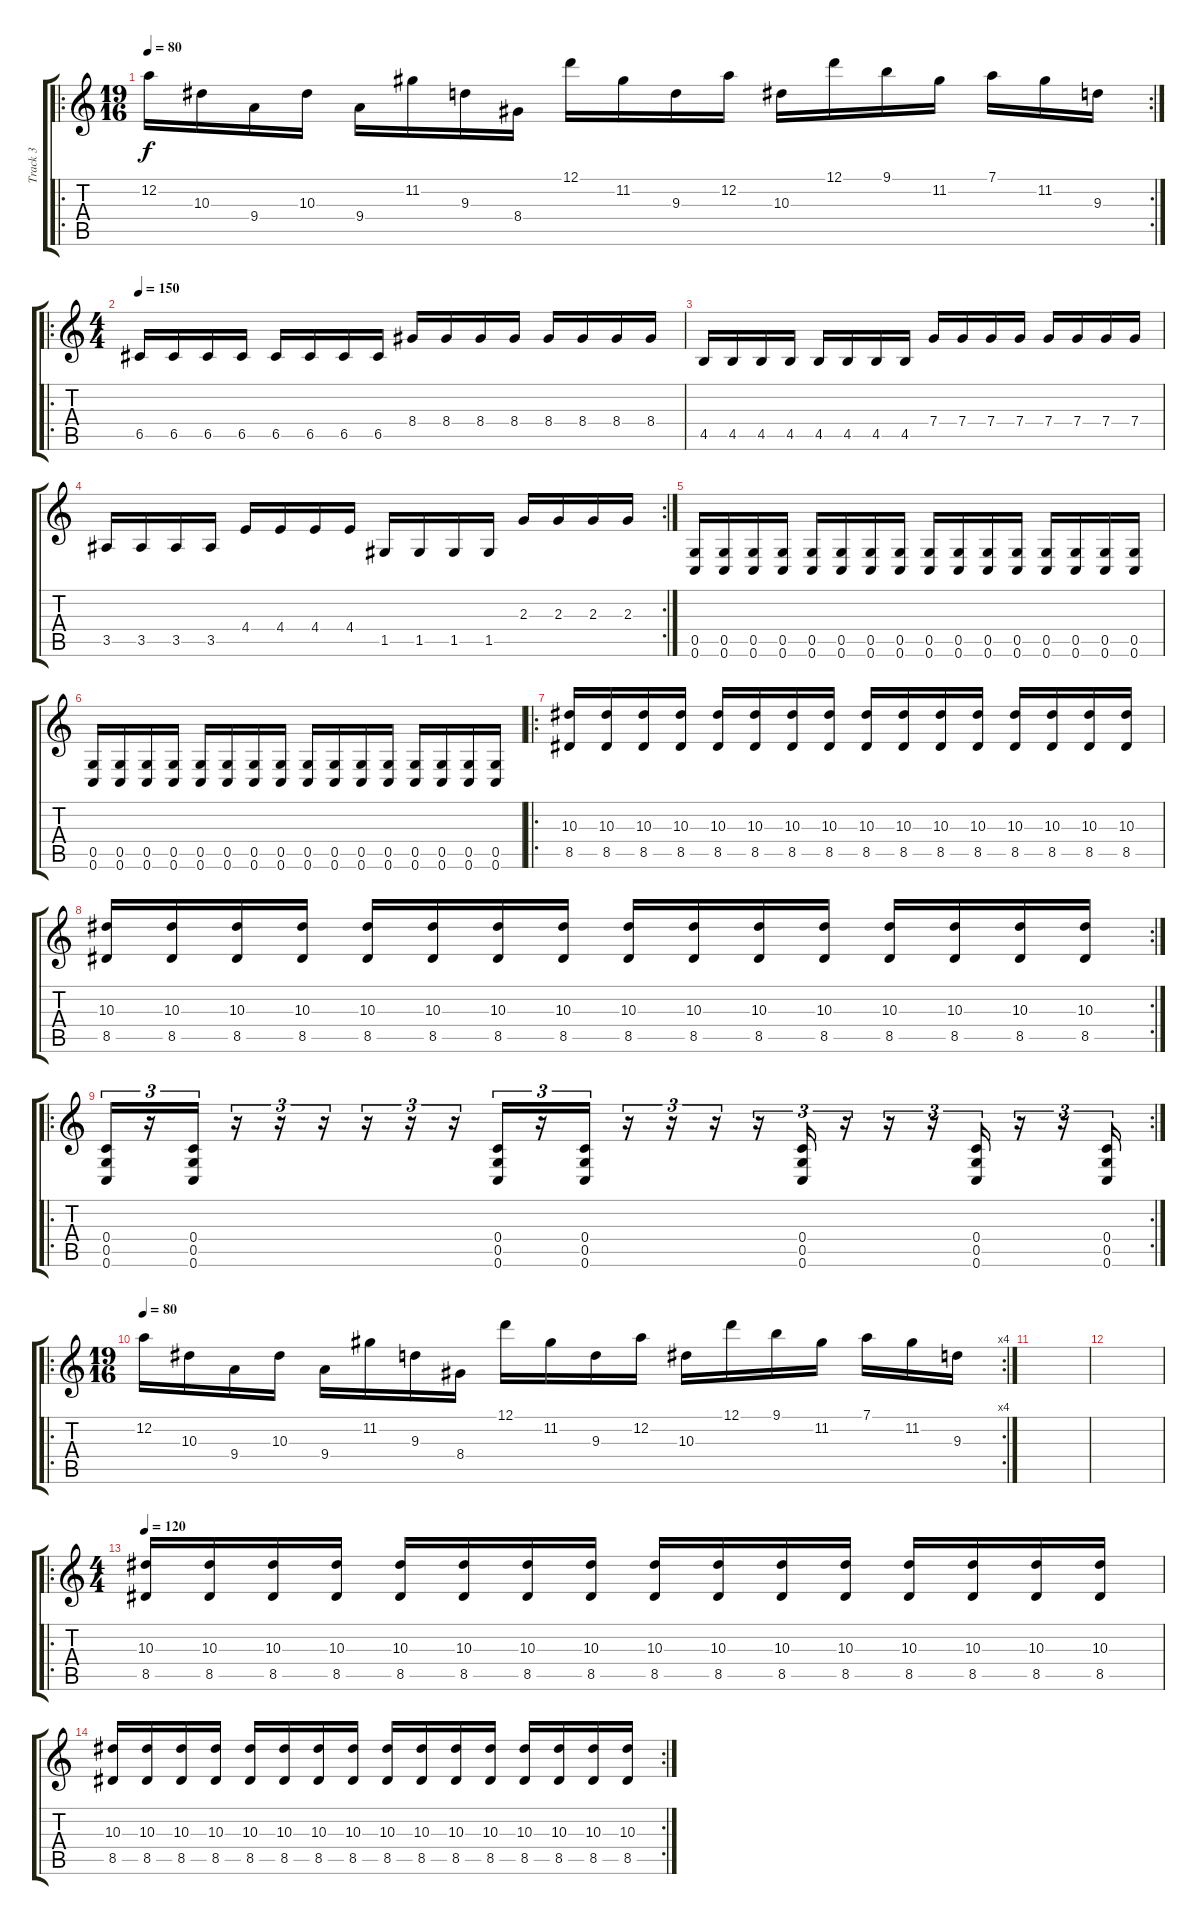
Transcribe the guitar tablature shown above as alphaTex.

\track ("Track 3" "Track 3") {instrument distortionguitar}
\staff {score tabs}
\tuning (D4 A3 F3 C3 G2 C2) {hide}
\ro
\rc 2
\ts (19 16)
\tempo 80
\clef g2
\ks c
12.2.16{dy f} 10.3.16 9.4.16 10.3.16 9.4.16 11.2.16 9.3.16 8.4.16 12.1.16 11.2.16 9.3.16 12.2.16 10.3.16 12.1.16 9.1.16 11.2.16 7.1.16 11.2.16 9.3.16 |
\ro
\ts (4 4)
\tempo 150
6.5.16 6.5.16 6.5.16 6.5.16 6.5.16 6.5.16 6.5.16 6.5.16 8.4.16 8.4.16 8.4.16 8.4.16 8.4.16 8.4.16 8.4.16 8.4.16 |
4.5.16 4.5.16 4.5.16 4.5.16 4.5.16 4.5.16 4.5.16 4.5.16 7.4.16 7.4.16 7.4.16 7.4.16 7.4.16 7.4.16 7.4.16 7.4.16 |
\rc 2
3.5.16 3.5.16 3.5.16 3.5.16 4.4.16 4.4.16 4.4.16 4.4.16 1.5.16 1.5.16 1.5.16 1.5.16 2.3.16 2.3.16 2.3.16 2.3.16 |
(0.5 0.6).16 (0.5 0.6).16 (0.5 0.6).16 (0.5 0.6).16 (0.5 0.6).16 (0.5 0.6).16 (0.5 0.6).16 (0.5 0.6).16 (0.5 0.6).16 (0.5 0.6).16 (0.5 0.6).16 (0.5 0.6).16 (0.5 0.6).16 (0.5 0.6).16 (0.5 0.6).16 (0.5 0.6).16 |
(0.5 0.6).16 (0.5 0.6).16 (0.5 0.6).16 (0.5 0.6).16 (0.5 0.6).16 (0.5 0.6).16 (0.5 0.6).16 (0.5 0.6).16 (0.5 0.6).16 (0.5 0.6).16 (0.5 0.6).16 (0.5 0.6).16 (0.5 0.6).16 (0.5 0.6).16 (0.5 0.6).16 (0.5 0.6).16 |
\ro
(10.3 8.5).16 (10.3 8.5).16 (10.3 8.5).16 (10.3 8.5).16 (10.3 8.5).16 (10.3 8.5).16 (10.3 8.5).16 (10.3 8.5).16 (10.3 8.5).16 (10.3 8.5).16 (10.3 8.5).16 (10.3 8.5).16 (10.3 8.5).16 (10.3 8.5).16 (10.3 8.5).16 (10.3 8.5).16 |
\rc 2
(10.3 8.5).16 (10.3 8.5).16 (10.3 8.5).16 (10.3 8.5).16 (10.3 8.5).16 (10.3 8.5).16 (10.3 8.5).16 (10.3 8.5).16 (10.3 8.5).16 (10.3 8.5).16 (10.3 8.5).16 (10.3 8.5).16 (10.3 8.5).16 (10.3 8.5).16 (10.3 8.5).16 (10.3 8.5).16 |
\ro
\rc 2
(0.4 0.5 0.6).16{tu (3 2)} r.16{tu (3 2)} (0.4 0.5 0.6).16{tu (3 2)} r.16{tu (3 2)} r.16{tu (3 2)} r.16{tu (3 2)} r.16{tu (3 2)} r.16{tu (3 2)} r.16{tu (3 2)} (0.4 0.5 0.6).16{tu (3 2)} r.16{tu (3 2)} (0.4 0.5 0.6).16{tu (3 2)} r.16{tu (3 2)} r.16{tu (3 2)} r.16{tu (3 2)} r.16{tu (3 2)} (0.4 0.5 0.6).16{tu (3 2)} r.16{tu (3 2)} r.16{tu (3 2)} r.16{tu (3 2)} (0.4 0.5 0.6).16{tu (3 2)} r.16{tu (3 2)} r.16{tu (3 2)} (0.4 0.5 0.6).16{tu (3 2)} |
\ro
\rc 4
\ts (19 16)
\tempo 80
12.2.16 10.3.16 9.4.16 10.3.16 9.4.16 11.2.16 9.3.16 8.4.16 12.1.16 11.2.16 9.3.16 12.2.16 10.3.16 12.1.16 9.1.16 11.2.16 7.1.16 11.2.16 9.3.16 |
|
|
\ro
\ts (4 4)
\tempo 120
(10.3 8.5).16 (10.3 8.5).16 (10.3 8.5).16 (10.3 8.5).16 (10.3 8.5).16 (10.3 8.5).16 (10.3 8.5).16 (10.3 8.5).16 (10.3 8.5).16 (10.3 8.5).16 (10.3 8.5).16 (10.3 8.5).16 (10.3 8.5).16 (10.3 8.5).16 (10.3 8.5).16 (10.3 8.5).16 |
\rc 2
(10.3 8.5).16 (10.3 8.5).16 (10.3 8.5).16 (10.3 8.5).16 (10.3 8.5).16 (10.3 8.5).16 (10.3 8.5).16 (10.3 8.5).16 (10.3 8.5).16 (10.3 8.5).16 (10.3 8.5).16 (10.3 8.5).16 (10.3 8.5).16 (10.3 8.5).16 (10.3 8.5).16 (10.3 8.5).16
